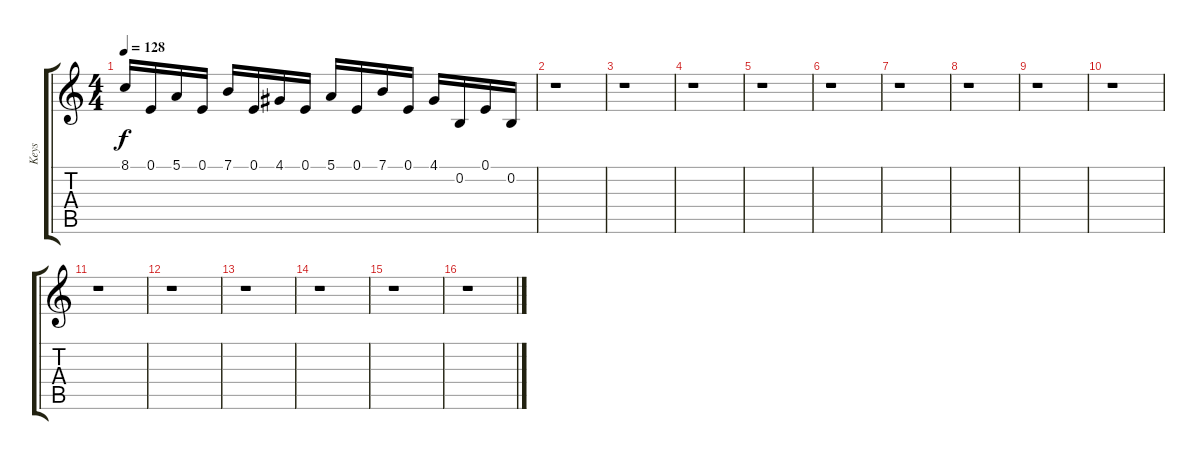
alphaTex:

\track ("Keys" "Keys") {instrument synthbrass1}
\staff {score tabs}
\tuning (E4 B3 G3 D3 A2 E2) {hide}
\ts (4 4)
\tempo 128
\clef g2
\ks c
8.1.16{dy f} 0.1.16 5.1.16 0.1.16 7.1.16 0.1.16 4.1.16 0.1.16 5.1.16 0.1.16 7.1.16 0.1.16 4.1.16 0.2.16 0.1.16 0.2.16 |
r.1 |
r.1 |
r.1 |
r.1 |
r.1 |
r.1 |
r.1 |
r.1 |
r.1 |
r.1 |
r.1 |
r.1 |
r.1 |
r.1 |
r.1
